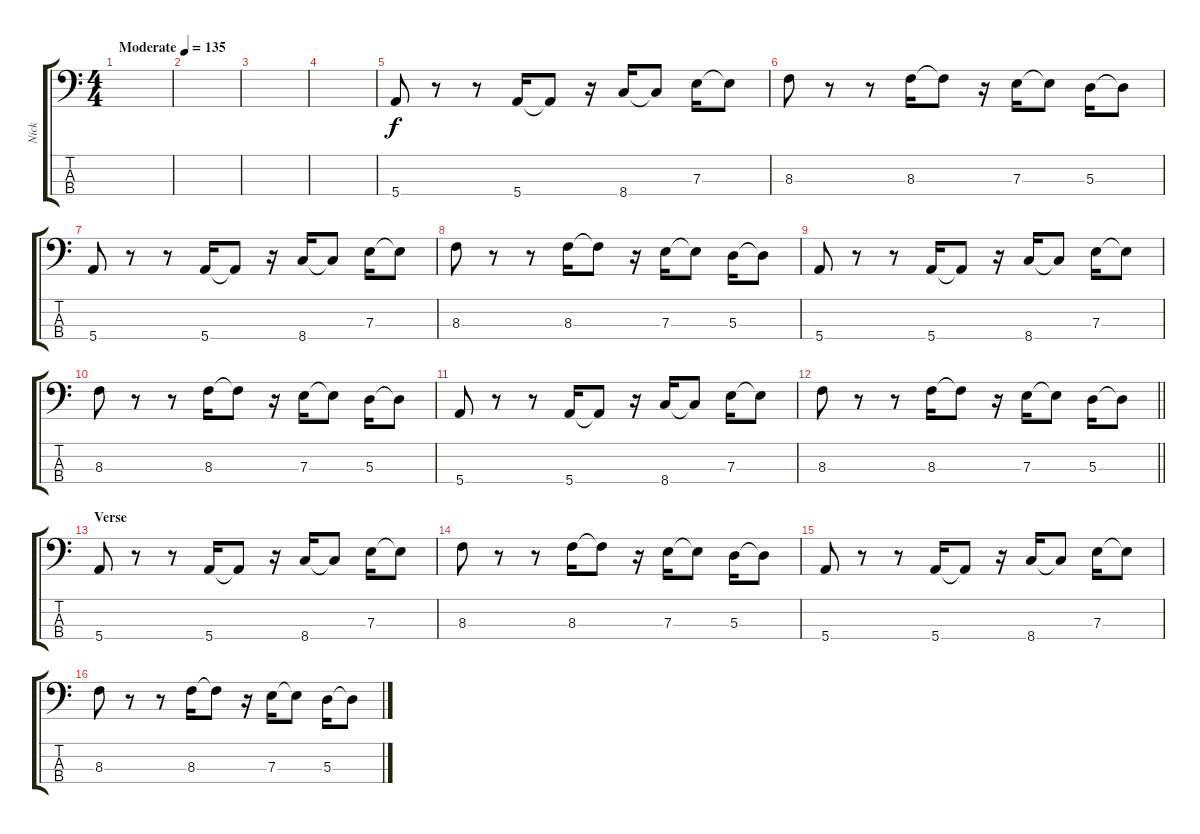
\track ("Nick" "Nick") {instrument electricbasspick}
\staff {score tabs}
\tuning (G2 D2 A1 E1) {hide}
\ts (4 4)
\tempo (135 "Moderate")
\clef f4
\ks c
|
|
|
|
5.4.8 r.8 r.8 5.4.16 5.4{t}.8 r.16 8.4.16 8.4{t}.8 7.3.16 7.3{t}.8 |
8.3.8 r.8 r.8 8.3.16 8.3{t}.8 r.16 7.3.16 7.3{t}.8 5.3.16 5.3{t}.8 |
5.4.8 r.8 r.8 5.4.16 5.4{t}.8 r.16 8.4.16 8.4{t}.8 7.3.16 7.3{t}.8 |
8.3.8 r.8 r.8 8.3.16 8.3{t}.8 r.16 7.3.16 7.3{t}.8 5.3.16 5.3{t}.8 |
5.4.8 r.8 r.8 5.4.16 5.4{t}.8 r.16 8.4.16 8.4{t}.8 7.3.16 7.3{t}.8 |
8.3.8 r.8 r.8 8.3.16 8.3{t}.8 r.16 7.3.16 7.3{t}.8 5.3.16 5.3{t}.8 |
5.4.8 r.8 r.8 5.4.16 5.4{t}.8 r.16 8.4.16 8.4{t}.8 7.3.16 7.3{t}.8 |
\barLineRight lightlight
8.3.8 r.8 r.8 8.3.16 8.3{t}.8 r.16 7.3.16 7.3{t}.8 5.3.16 5.3{t}.8 |
\section ("" "Verse")
5.4.8 r.8 r.8 5.4.16 5.4{t}.8 r.16 8.4.16 8.4{t}.8 7.3.16 7.3{t}.8 |
8.3.8 r.8 r.8 8.3.16 8.3{t}.8 r.16 7.3.16 7.3{t}.8 5.3.16 5.3{t}.8 |
5.4.8 r.8 r.8 5.4.16 5.4{t}.8 r.16 8.4.16 8.4{t}.8 7.3.16 7.3{t}.8 |
8.3.8 r.8 r.8 8.3.16 8.3{t}.8 r.16 7.3.16 7.3{t}.8 5.3.16 5.3{t}.8
